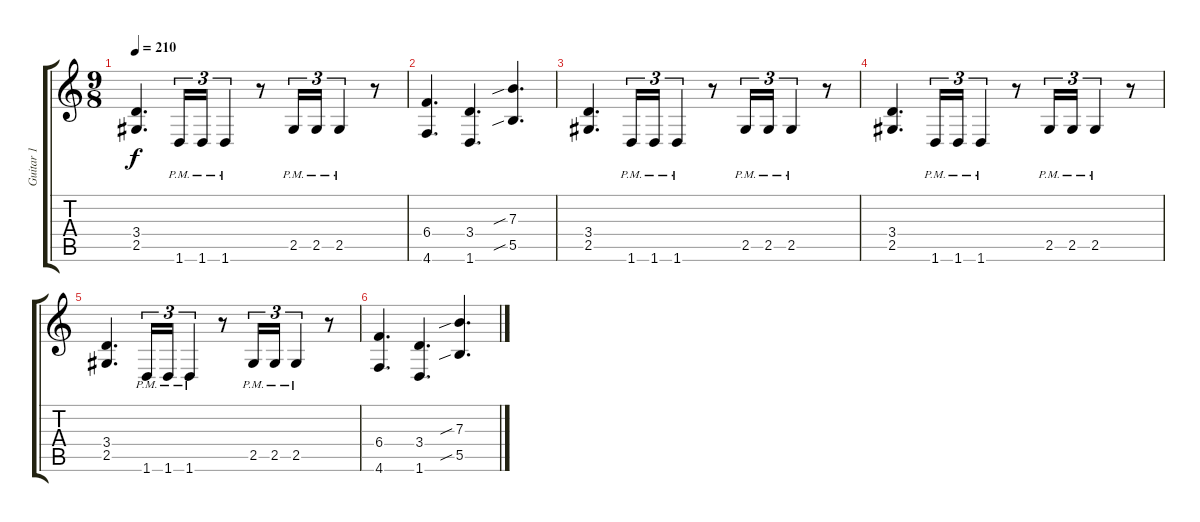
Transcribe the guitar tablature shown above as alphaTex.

\track ("Guitar 1" "Guitar 1") {instrument distortionguitar}
\staff {score tabs}
\tuning (Db4 Ab3 E3 B2 Gb2 Db2) {hide}
\ts (9 8)
\tempo 210
\clef g2
\ks c
(3.4 2.5).4{d dy f} 1.6{pm}.16{tu (3 2)} 1.6{pm}.16{tu (3 2)} 1.6{pm}.4{tu (3 2)} r.8 2.5{pm}.16{tu (3 2)} 2.5{pm}.16{tu (3 2)} 2.5{pm}.4{tu (3 2)} r.8 |
(6.4 4.6).4{d} (3.4 1.6).4{d} (7.3{sib} 5.5{sib}).4{d} |
(3.4 2.5).4{d} 1.6{pm}.16{tu (3 2)} 1.6{pm}.16{tu (3 2)} 1.6{pm}.4{tu (3 2)} r.8 2.5{pm}.16{tu (3 2)} 2.5{pm}.16{tu (3 2)} 2.5{pm}.4{tu (3 2)} r.8 |
(3.4 2.5).4{d} 1.6{pm}.16{tu (3 2)} 1.6{pm}.16{tu (3 2)} 1.6{pm}.4{tu (3 2)} r.8 2.5{pm}.16{tu (3 2)} 2.5{pm}.16{tu (3 2)} 2.5{pm}.4{tu (3 2)} r.8 |
(3.4 2.5).4{d} 1.6{pm}.16{tu (3 2)} 1.6{pm}.16{tu (3 2)} 1.6{pm}.4{tu (3 2)} r.8 2.5{pm}.16{tu (3 2)} 2.5{pm}.16{tu (3 2)} 2.5{pm}.4{tu (3 2)} r.8 |
(6.4 4.6).4{d} (3.4 1.6).4{d} (7.3{sib} 5.5{sib}).4{d}
